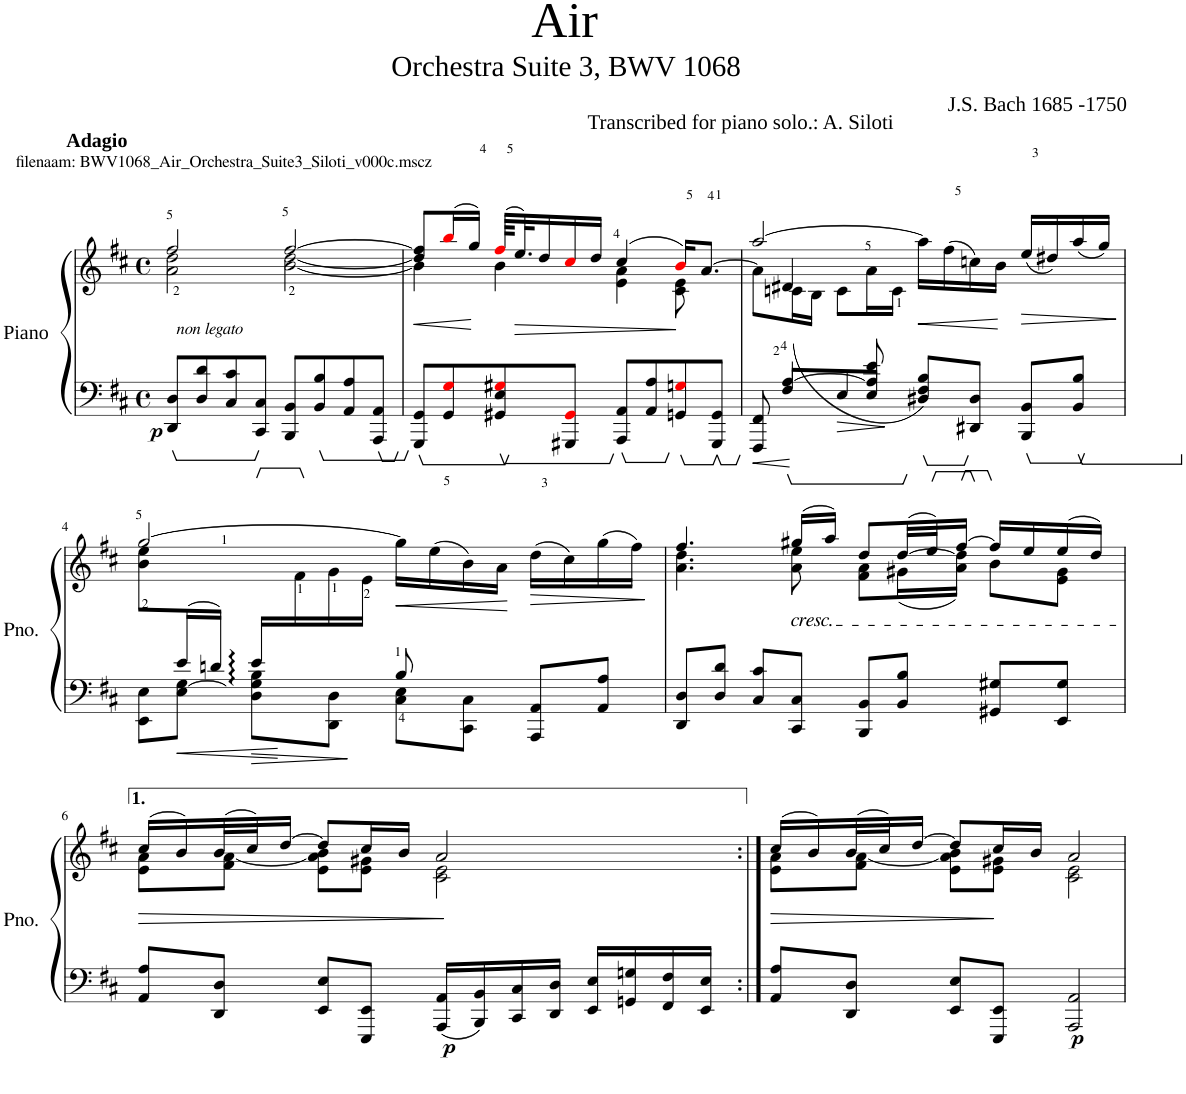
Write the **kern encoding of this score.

**kern	**kern	**dynam
*part1	*part1	*part1
*staff2	*staff1	*staff1/2
*I"Piano	*	*
*I'Pno.	*	*
*clefF4	*clefG2	*
*k[f#c#]	*k[f#c#]	*
*M4/4	*M4/4	*
*met(c)	*met(c)	*
=1	=1	=1
*	*^	*
!	!LO:TX:a:B:t=Adagio	!	!
!	!LO:TX:a:t=filenaam&colon; BWV1068_Air_Orchestra_Suite3_Siloti_v000c.mscz	!	!
!LO:TX:a:i:t=non legato	!	!	!
!	!	!	!LO:DY:b=2
8DD/ 8D/L	2a\ 2dd\	2ff#/	p
8D/ 8d/	.	.	.
8C#/ 8c#/	.	.	.
8CC#/ 8C#/J	.	.	.
8BBB/ 8BB/L	[2b\ [2dd\	[2ff#/	.
8BB/ 8B/	.	.	.
8AA/ 8A/	.	.	.
8AAA/ 8AA/J	.	.	.
=2	=2	=2	=2
!	!	!	!LO:HP:b
8GGG/ 8GG/L	8dd/] 8ff#/]L	4b\]	<
8GG/ 8Gi/	(16bbi/L	.	.
.	16gg/JJ)	.	.
8GG#X/ 8E/ 8G#Xi/	(64ff#i/KLLL	4b\	.
!	!	!	!LO:HP:b
.	32.ee/L)	.	>
.	16dd/	.	.
8GGG#X/ 8GG#i/J	16cc#i/	.	.
.	16dd/JJ	.	.
8AAA/ 8AA/L	(4cc#/	4e\ 4a\	.
8AA/ 8A/	.	.	.
8GGn/ 8Gni/	16bi/KL)	8c#\ 8e\	.
.	[8.a/J	.	.
8GGG#/ 8GG/J	.	8ryy	.
*	*v	*v	*
.	.	[ ]
=3	=3	=3
*^	*^	*
*	*	*	*^	*
8FFF#/ 8FF#/	8ryy	[2aa/	8a\L]	8ryy	.
8F#/L	[4A/	.	(16cn\L	4d#X/	.
.	.	.	16B\JJ	.	.
8E/	.	.	8c\L	.	.
8E/J	8A/] 8e/	.	16a\L	2ryy	.
.	.	.	16c\JJ	.	.
!	!	!	!	!	!LO:HP:b
8D#X/ 8F#/ 8B/L)	2ryy	16aa\LL]	4ryy	.	<
.	.	(16ff#\	.	.	.
8DD#X/ 8D#/J	.	16ccn\)	.	.	.
.	.	16b\JJ	.	.	.
!	!	!	!	!	!LO:HP:b
8BBB/ 8BB/L	.	16ryy	(16ee/LL	.	>
.	.	16ryy	16dd#X/)	.	.
8BB/ 8B/J	.	16ryy	(16aa/	8ryy	.
.	.	16ryy	16gg/JJ)	.	.
*v	*v	*	*	*	*
*	*v	*v	*v	*
.	.	[ ]
!!LO:LB:g=z
=4	=4	=4
*^	*^	*
*	*^	*	*	*
8ryy	8EE\ 8E\L	2ryy	[2gg/	8b\ 8ee\L	.
16e/L	8E\ [8G\J	.	.	8.ryy	.
16dn/JJ	.	.	.	.	.
16e/LL	8D\ 8G\] 8B\L	.	.	.	.
2ryy	.	.	.	16f#\	.
.	8DD\ 8D\J	.	.	16g\	.
.	.	.	.	16e\JJ	.
!	!	!	!	!	!LO:HP:b
.	8C#\ 8E\L	8B/	16gg\LL]	2ryy	<
.	.	.	(16ee\	.	.
.	8CC#\ 8C#\J	4.ryy	16b\)	.	.
.	.	.	16a\JJ	.	.
!	!	!	!	!	!LO:HP:b
.	8AAA/ 8AA/L	.	(16dd\LL	.	>
8.ryy	.	.	16cc#\)	.	.
.	8AA/ 8A/J	.	(16gg\	.	.
.	.	.	16ff#\JJ)	.	.
*v	*v	*v	*	*	*
*	*v	*v	*
.	.	[ ]
=5	=5	=5
*	*^	*
8DD/ 8D/L	4.ff#/	4.a\ 4.dd\	.
8D/ 8d/J	.	.	.
8C#/ 8c#/L	.	.	.
!	!LO:TX:b:i:t=cresc.	!	!
8CC#/ 8C#/J	(16gg#X/LL	8a\ 8ee\	.
.	16aa/JJ)	.	.
8BBB/ 8BB/L	8dd/L	8f#\ 8a\L	.
8BB/ 8B/J	([32dd/LL	(16g#X\L	.
.	32ee/J)	.	.
.	[16ff#/JJ	16a\ 16dd\]JJ)	.
8GG#X/ 8G#X/L	16ff#/LL]	8b\L	.
.	16ee/	.	.
8EE/ 8G#/J	(16ee/	8e\ 8g#\J	.
.	16dd/JJ)	.	.
!!LO:LB:g=z	!!
=6	=6	=6	=6
!	!	!	!LO:HP:b
8AA/ 8A/L	(16cc#/LL	8e\ 8a\L	>
.	16b/)	.	.
8DD/ 8D/J	(32b/L	8f#\ [8a\J	.
.	32cc#/J)	.	.
.	[16dd/JJ	.	.
8EE/ 8E/L	8dd/L]	8e\ 8a\] 8b\L	.
8EEE/ 8EE/J	16cc#/L	8e\ 8g#X\J	.
.	16b/JJ	.	.
!	!	!	!LO:DY:b=2
16AAA/ 16AA/LL	2a/	2c#\ 2e\	p
16BBB/ 16BB/	.	.	.
16CC#/ 16C#/	.	.	.
16DD/ 16D/JJ	.	.	.
16EE/ 16E/LL	.	.	.
16GGn/ 16Gn/	.	.	.
16FF#/ 16F#/	.	.	.
16EE/ 16E/JJ	.	.	.
*	*v	*v	*
.	.	]
=7:|!	=7:|!	=7:|!
!	!	!LO:HP:b
*	*^	*
8AA/ 8A/L	(16cc#/LL	8e\ 8a\L	>
.	16b/)	.	.
8DD/ 8D/J	(32b/L	8f#\ [8a\J	.
.	32cc#/J)	.	.
.	[16dd/JJ	.	.
8EE/ 8E/L	8dd/L]	8e\ 8a\] 8b\L	.
8EEE/ 8EE/J	16cc#/L	8e\ 8g#X\J	.
.	16b/JJ	.	.
!	!	!	!LO:DY:b=2
2AAA/ 2AA/	2a/	2c#\ 2e\	p
*	*v	*v	*
.	.	]
=	=	=
*-	*-	*-
